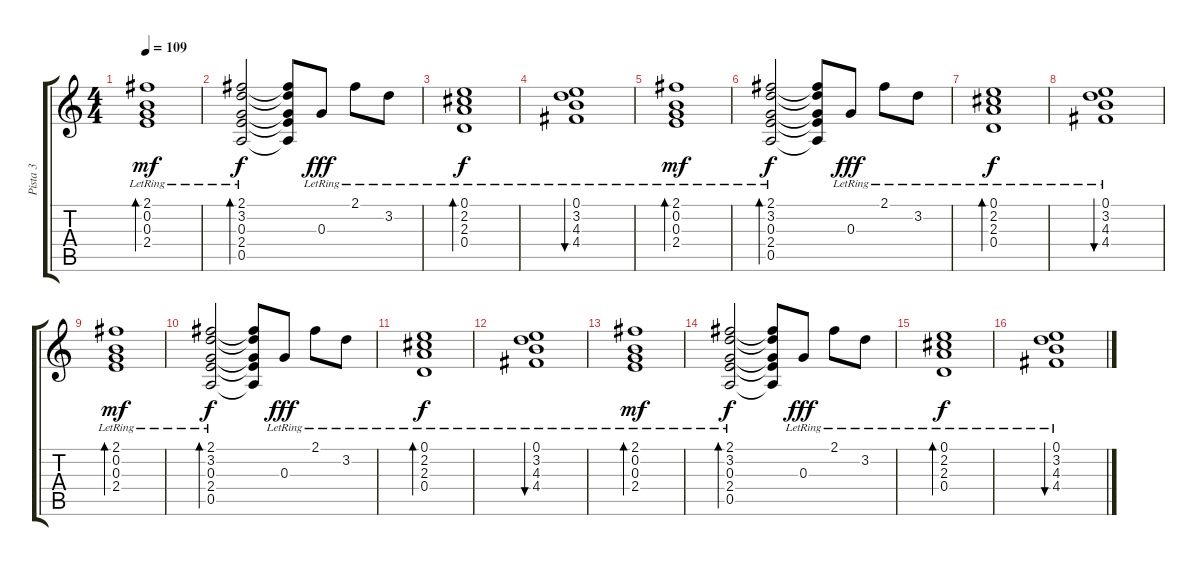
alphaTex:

\track ("Pista 3" "Pista 3") {instrument acousticguitarsteel}
\staff {score tabs}
\tuning (E4 B3 G3 D3 A2 E2) {hide}
\ts (4 4)
\tempo 109
\clef g2
\ks c
(2.1{lr} 0.2{lr} 0.3{lr} 2.4{lr}).1{bd 240 dy mf volume 5} |
(2.1{lr} 3.2{lr} 0.3{lr} 2.4{lr} 0.5{lr}).2{bd 240 dy f} (2.1{t} 3.2{t} 0.3{t} 2.4{t} 0.5{t}).8 0.3{lr}.8{dy fff} 2.1{lr}.8 3.2{lr}.8 |
(0.1{lr} 2.2{lr} 2.3{lr} 0.4{lr}).1{bd 240 dy f} |
(0.1{lr} 3.2{lr} 4.3{lr} 4.4{lr}).1{bu 120} |
(2.1{lr} 0.2{lr} 0.3{lr} 2.4{lr}).1{bd 240 dy mf volume 5} |
(2.1{lr} 3.2{lr} 0.3{lr} 2.4{lr} 0.5{lr}).2{bd 240 dy f} (2.1{t} 3.2{t} 0.3{t} 2.4{t} 0.5{t}).8 0.3{lr}.8{dy fff} 2.1{lr}.8 3.2{lr}.8 |
(0.1{lr} 2.2{lr} 2.3{lr} 0.4{lr}).1{bd 240 dy f} |
(0.1{lr} 3.2{lr} 4.3{lr} 4.4{lr}).1{bu 120} |
(2.1{lr} 0.2{lr} 0.3{lr} 2.4{lr}).1{bd 240 dy mf volume 5} |
(2.1{lr} 3.2{lr} 0.3{lr} 2.4{lr} 0.5{lr}).2{bd 240 dy f} (2.1{t} 3.2{t} 0.3{t} 2.4{t} 0.5{t}).8 0.3{lr}.8{dy fff} 2.1{lr}.8 3.2{lr}.8 |
(0.1{lr} 2.2{lr} 2.3{lr} 0.4{lr}).1{bd 240 dy f} |
(0.1{lr} 3.2{lr} 4.3{lr} 4.4{lr}).1{bu 120} |
(2.1{lr} 0.2{lr} 0.3{lr} 2.4{lr}).1{bd 240 dy mf volume 5} |
(2.1{lr} 3.2{lr} 0.3{lr} 2.4{lr} 0.5{lr}).2{bd 240 dy f} (2.1{t} 3.2{t} 0.3{t} 2.4{t} 0.5{t}).8 0.3{lr}.8{dy fff} 2.1{lr}.8 3.2{lr}.8 |
(0.1{lr} 2.2{lr} 2.3{lr} 0.4{lr}).1{bd 240 dy f} |
(0.1{lr} 3.2{lr} 4.3{lr} 4.4{lr}).1{bu 120}
